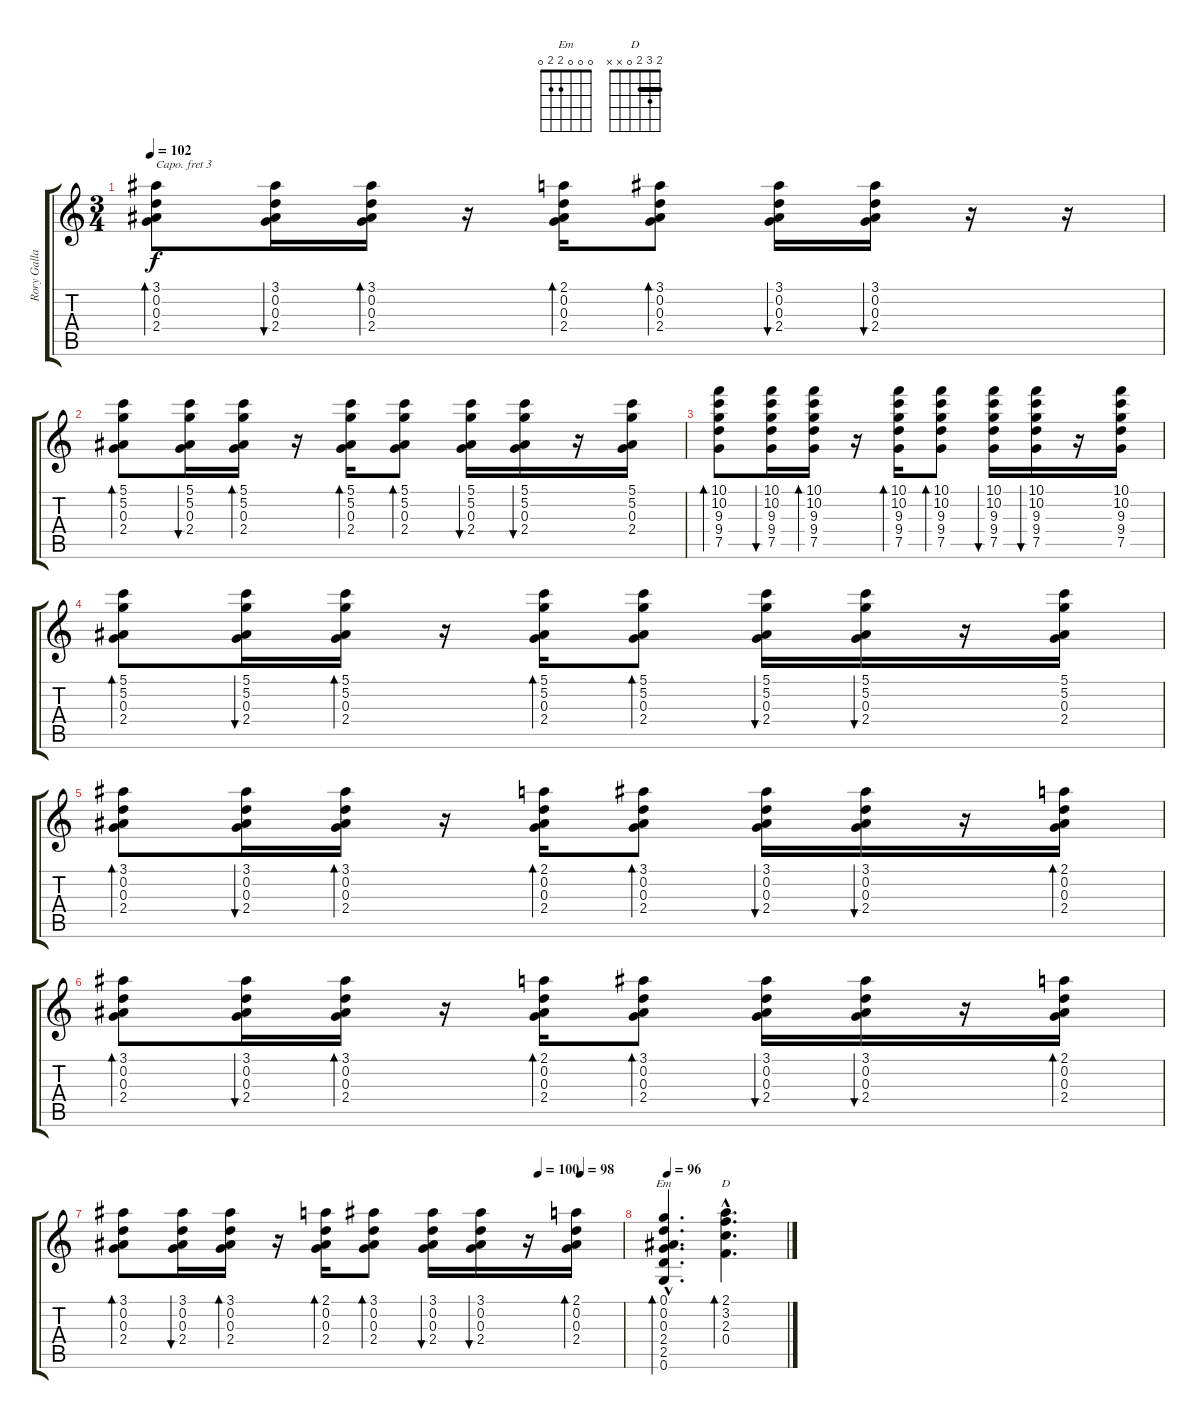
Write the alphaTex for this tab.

\track ("Rory Gallagher" "Rory Galla") {instrument acousticguitarsteel}
\staff {score tabs}
\capo 3
\tuning (E4 B3 G3 D3 A2 E2) {hide}
\chord ("Em" 0 0 0 2 2 0)
\chord ("D" 2 3 2 0 x x) {barre 2}
\ts (3 4)
\tempo 102
\clef g2
\ks c
(3.1 0.2 0.3 2.4).8{bd 60 dy f} (3.1 0.2 0.3 2.4).16{bu 30} (3.1 0.2 0.3 2.4).16{bd 30} r.16 (2.1 0.2 0.3 2.4).16{bd 30} (3.1 0.2 0.3 2.4).8{bd 30} (3.1 0.2 0.3 2.4).16{bu 30} (3.1 0.2 0.3 2.4).16{bu 30} r.16 r.16 |
(5.1 5.2 0.3 2.4).8{bd 60} (5.1 5.2 0.3 2.4).16{bu 30} (5.1 5.2 0.3 2.4).16{bd 30} r.16 (5.1 5.2 0.3 2.4).16{bd 30} (5.1 5.2 0.3 2.4).8{bd 30} (5.1 5.2 0.3 2.4).16{bu 30} (5.1 5.2 0.3 2.4).16{bu 30} r.16 (5.1 5.2 0.3 2.4).16 |
(10.1 10.2 9.3 9.4 7.5).8{bd 60} (10.1 10.2 9.3 9.4 7.5).16{bu 30} (10.1 10.2 9.3 9.4 7.5).16{bd 30} r.16 (10.1 10.2 9.3 9.4 7.5).16{bd 30} (10.1 10.2 9.3 9.4 7.5).8{bd 30} (10.1 10.2 9.3 9.4 7.5).16{bu 30} (10.1 10.2 9.3 9.4 7.5).16{bu 30} r.16 (10.1 10.2 9.3 9.4 7.5).16 |
(5.1 5.2 0.3 2.4).8{bd 60} (5.1 5.2 0.3 2.4).16{bu 30} (5.1 5.2 0.3 2.4).16{bd 30} r.16 (5.1 5.2 0.3 2.4).16{bd 30} (5.1 5.2 0.3 2.4).8{bd 30} (5.1 5.2 0.3 2.4).16{bu 30} (5.1 5.2 0.3 2.4).16{bu 30} r.16 (5.1 5.2 0.3 2.4).16 |
(3.1 0.2 0.3 2.4).8{bd 60} (3.1 0.2 0.3 2.4).16{bu 30} (3.1 0.2 0.3 2.4).16{bd 30} r.16 (2.1 0.2 0.3 2.4).16{bd 30} (3.1 0.2 0.3 2.4).8{bd 30} (3.1 0.2 0.3 2.4).16{bu 30} (3.1 0.2 0.3 2.4).16{bu 30} r.16 (2.1 0.2 0.3 2.4).16{bd 30} |
(3.1 0.2 0.3 2.4).8{bd 60} (3.1 0.2 0.3 2.4).16{bu 30} (3.1 0.2 0.3 2.4).16{bd 30} r.16 (2.1 0.2 0.3 2.4).16{bd 30} (3.1 0.2 0.3 2.4).8{bd 30} (3.1 0.2 0.3 2.4).16{bu 30} (3.1 0.2 0.3 2.4).16{bu 30} r.16 (2.1 0.2 0.3 2.4).16{bd 30} |
\tempo (100 0.8333333333333334)
\tempo (98 0.9166666666666666)
(3.1 0.2 0.3 2.4).8{bd 60} (3.1 0.2 0.3 2.4).16{bu 30} (3.1 0.2 0.3 2.4).16{bd 30} r.16 (2.1 0.2 0.3 2.4).16{bd 30} (3.1 0.2 0.3 2.4).8{bd 30} (3.1 0.2 0.3 2.4).16{bu 30} (3.1 0.2 0.3 2.4).16{bu 30} r.16 (2.1 0.2 0.3 2.4).16{bd 30} |
\tempo 96
(0.1{hac} 0.2{hac} 0.3{hac} 2.4{hac} 2.5{hac} 0.6{hac}).4{d bd 120 ch "Em"} (2.1{hac} 3.2{hac} 2.3{hac} 0.4{hac}).4{d bd 120 ch "D"}
